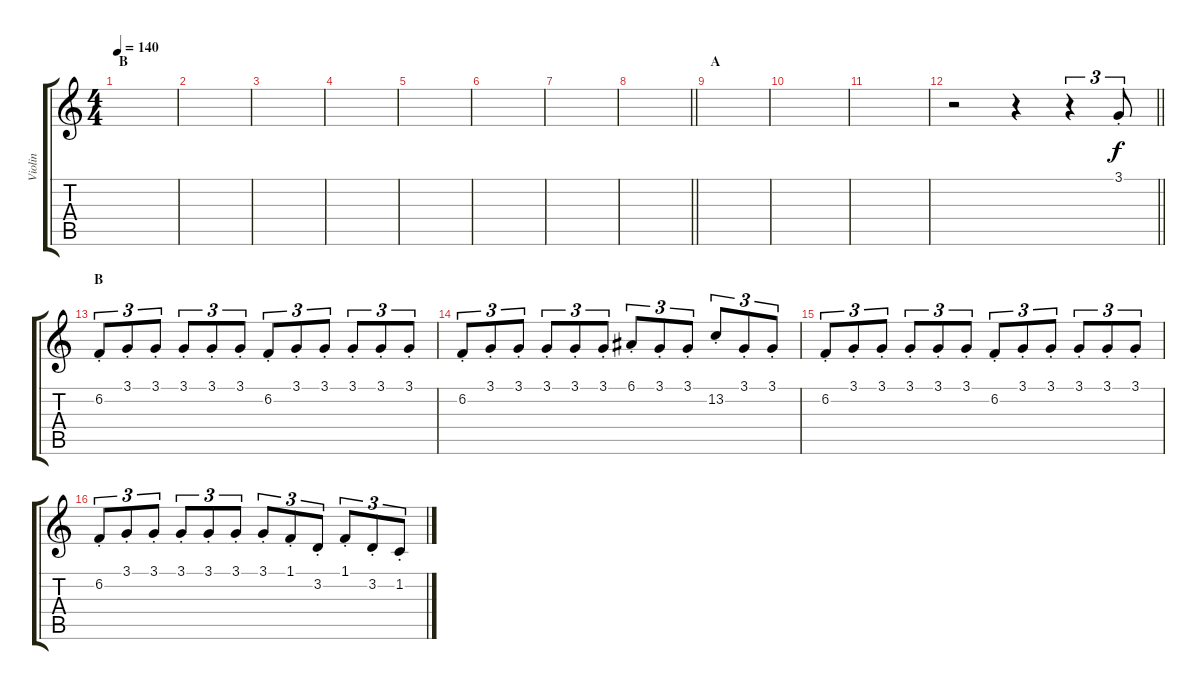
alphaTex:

\track ("Violin" "Violin") {instrument violin}
\staff {score tabs}
\tuning (E4 B3 G3 D3 A2 E2) {hide}
\ts (4 4)
\section ("" "B")
\tempo 140
\clef g2
\ks c
|
|
|
|
|
|
|
\barLineRight lightlight
|
\section ("" "A")
|
|
|
\barLineRight lightlight
r.2 r.4 r.4{tu (3 2)} 3.1{st}.8{tu (3 2)} |
\section ("" "B")
6.2{st}.8{tu (3 2)} 3.1{st}.8{tu (3 2)} 3.1{st}.8{tu (3 2)} 3.1{st}.8{tu (3 2)} 3.1{st}.8{tu (3 2)} 3.1{st}.8{tu (3 2)} 6.2{st}.8{tu (3 2)} 3.1{st}.8{tu (3 2)} 3.1{st}.8{tu (3 2)} 3.1{st}.8{tu (3 2)} 3.1{st}.8{tu (3 2)} 3.1{st}.8{tu (3 2)} |
6.2{st}.8{tu (3 2)} 3.1{st}.8{tu (3 2)} 3.1{st}.8{tu (3 2)} 3.1{st}.8{tu (3 2)} 3.1{st}.8{tu (3 2)} 3.1{st}.8{tu (3 2)} 6.1{st}.8{tu (3 2)} 3.1{st}.8{tu (3 2)} 3.1{st}.8{tu (3 2)} 13.2{st}.8{tu (3 2)} 3.1{st}.8{tu (3 2)} 3.1{st}.8{tu (3 2)} |
6.2{st}.8{tu (3 2)} 3.1{st}.8{tu (3 2)} 3.1{st}.8{tu (3 2)} 3.1{st}.8{tu (3 2)} 3.1{st}.8{tu (3 2)} 3.1{st}.8{tu (3 2)} 6.2{st}.8{tu (3 2)} 3.1{st}.8{tu (3 2)} 3.1{st}.8{tu (3 2)} 3.1{st}.8{tu (3 2)} 3.1{st}.8{tu (3 2)} 3.1{st}.8{tu (3 2)} |
6.2{st}.8{tu (3 2)} 3.1{st}.8{tu (3 2)} 3.1{st}.8{tu (3 2)} 3.1{st}.8{tu (3 2)} 3.1{st}.8{tu (3 2)} 3.1{st}.8{tu (3 2)} 3.1{st}.8{tu (3 2)} 1.1{st}.8{tu (3 2)} 3.2{st}.8{tu (3 2)} 1.1{st}.8{tu (3 2)} 3.2{st}.8{tu (3 2)} 1.2{st}.8{tu (3 2)}
